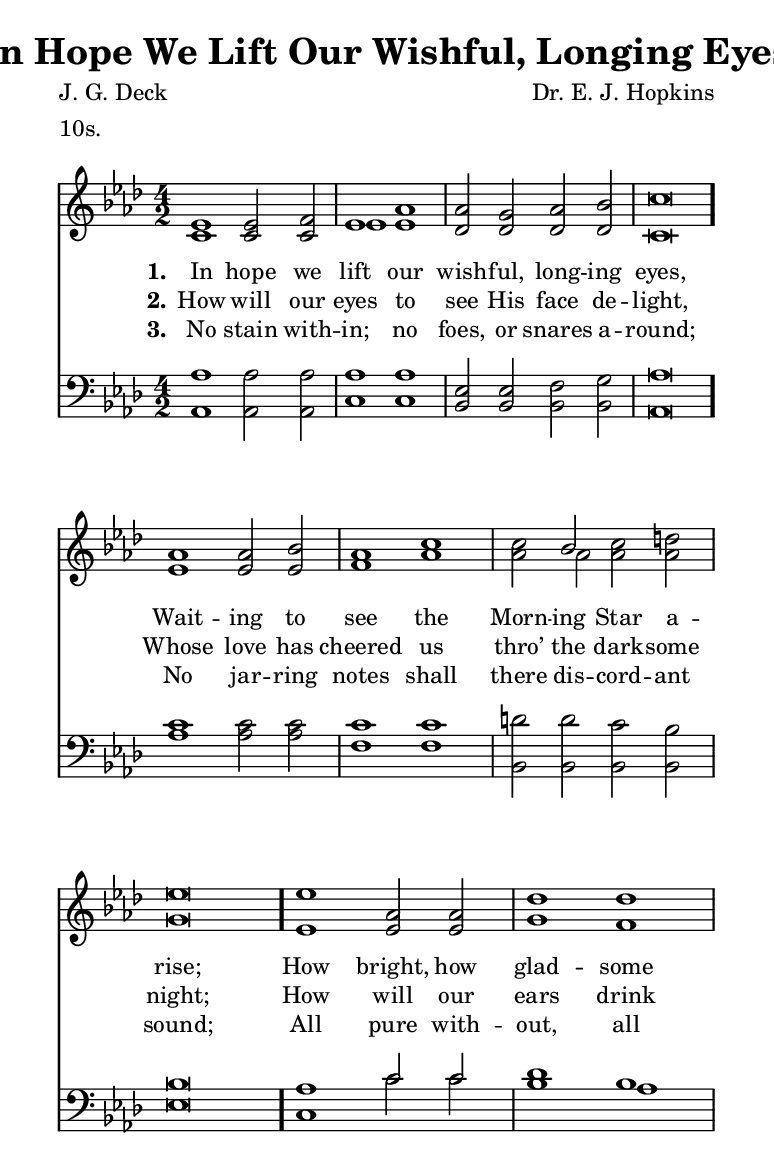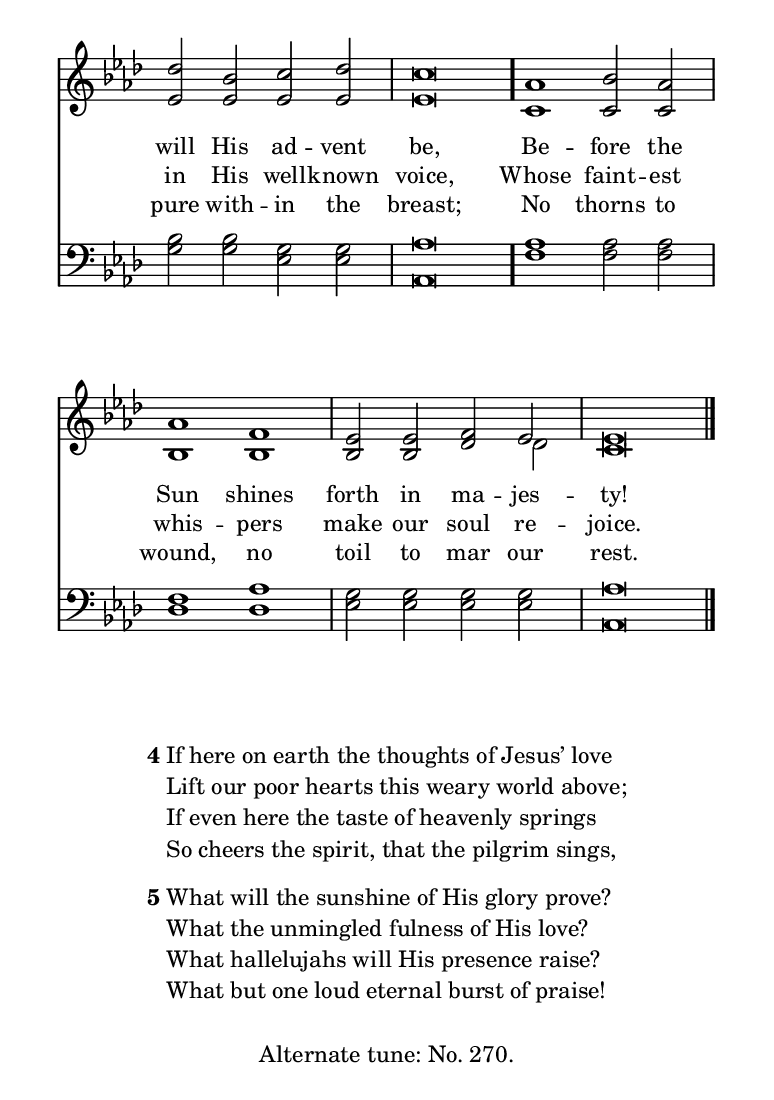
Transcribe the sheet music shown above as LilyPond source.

\include "common/global.ily"
\paper {
  \include "common/paper.ily"
  systems-per-page = ##f
  system-count = #(cond (is-eogsized 3) (#t #f))
}

\header{
  hymnnumber = "166"
  title = "In Hope We Lift Our Wishful, Longing Eyes"
  tunename = "Ellers"
  meter = "10s."
  poet = "J. G. Deck"
  composer = "Dr. E. J. Hopkins"
  %copyright = ""
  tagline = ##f
}

patternAA = { c1 c2 c2 | c1 c1 | c2 c2 c2 c2 | c\breve }

global = {
  \include "common/overrides.ily"
  \override Staff.TimeSignature.style = #'numbered
  \time 4/2
  \override Score.MetronomeMark.transparent = ##t % hide all fermata changes too
  \tempo 2=100
  \key aes \major
  \autoBeamOff
}

notesSoprano = {
\global
\relative c' {

  \changePitch \patternAA { ees ees f | ees aes | aes g aes bes | c }
  \changePitch \patternAA { aes aes bes | aes c | c bes c d | ees }
  \changePitch \patternAA { ees aes, aes | des des | des bes c des | c }
  \changePitch \patternAA { aes bes aes | aes f | ees ees f ees | ees }
  \bar "|."

}
}

notesAlto = {
\global
\relative e' {

  \changePitch \patternAA { c c c | ees ees | des des des des | c }
  \changePitch \patternAA { ees ees ees | f aes | aes aes aes aes | g }
  \changePitch \patternAA { ees ees ees | g f | ees ees ees ees | ees }
  \changePitch \patternAA { c c c | bes bes | bes bes des des | c }

}
}

notesTenor = {
\global
\relative a {

  \changePitch \patternAA { aes aes aes | aes aes | ees ees f g | aes }
  \changePitch \patternAA { c c c | c c | d d c bes | bes }
  \changePitch \patternAA { aes c c | des bes | bes bes g g | aes }
  \changePitch \patternAA { aes aes aes | f aes | g g g g | aes }

}
}

notesBass = {
\global
\relative f, {

  \changePitch \patternAA { aes aes aes | c c | bes bes bes bes | aes }
  \changePitch \patternAA { aes' aes aes | f f | bes, bes bes bes | ees }
  \changePitch \patternAA { c c' c | bes aes | g g ees ees | aes, }
  \changePitch \patternAA { f' f f | des des | ees ees ees ees | aes, }

}
}

wordsA = \lyricmode {
\set stanza = "1."

In hope we lift our wish -- ful, long -- ing eyes, \bar "."
Wait -- ing to see the Morn -- ing Star a -- rise; \bar "."
How bright, how glad -- some will His ad -- vent be, \bar "."
Be -- fore the Sun shines forth in ma -- jes -- ty! \bar "."

}

wordsB = \lyricmode {
\set stanza = "2."

How will our eyes to see His face de -- light,
Whose love has cheered us thro’ the dark -- some night;
How will our ears drink in His well -- known voice,
Whose faint -- est whis -- pers make our soul re -- joice.

}

wordsC = \lyricmode {
\set stanza = "3."

No stain with -- in; no foes, or snares a -- round;
No jar -- ring notes shall there dis -- cord -- ant sound;
All pure with -- out, all pure with -- in the breast;
No thorns to wound, no toil to mar our rest.

}

wordsD = \markuplist {

\line { If here on earth the thoughts of Jesus’ love }
\line { Lift our poor hearts this weary world above; }
\line { If even here the taste of heavenly springs }
\line { So cheers the spirit, that the pilgrim sings, }

}

wordsE = \markuplist {

\line { What will the sunshine of His glory prove? }
\line { What the unmingled fulness of His love? }
\line { What hallelujahs will His presence raise? }
\line { What but one loud eternal burst of praise! }

}

\score {
  \context ChoirStaff <<
    \context Staff = upper <<
      \set ChoirStaff.systemStartDelimiter = #'SystemStartBar
      \partcombine #'(2 . 9) \notesSoprano \notesAlto
      \context NullVoice = sopranos { \voiceOne << \notesSoprano >> }
      \context NullVoice = altos { \voiceTwo << \notesAlto >> }
      \context Lyrics = one   \lyricsto sopranos \wordsA
      \context Lyrics = two   \lyricsto sopranos \wordsB
      \context Lyrics = three \lyricsto sopranos \wordsC
    >>
    \context Staff = men <<
      \clef bass
      \partcombine #'(2 . 9) \notesTenor \notesBass
      \context NullVoice = tenors { \voiceOne << \notesTenor >> }
      \context NullVoice = basses { \voiceTwo << \notesBass >> }
    >>
  >>
  \layout {
    \include "common/layout.ily"
  }
  \midi{
    \include "common/midi.ily"
  }
}

\noPageBreak

\markup { \fill-line { \column {
  \line{ \bold 4 \column { \wordsD } } \combine \null \vspace #0.4
  \line{ \bold 5 \column { \wordsE } } \combine \null \vspace #0.4
} } }

\noPageBreak

\markup { \vspace #2 \fill-line { \raise #2 \line { Alternate tune: No. 270. } } }

\version "2.19.49"  % necessary for upgrading to future LilyPond versions.

% vi:set et ts=2 sw=2 ai nocindent syntax=lilypond:
